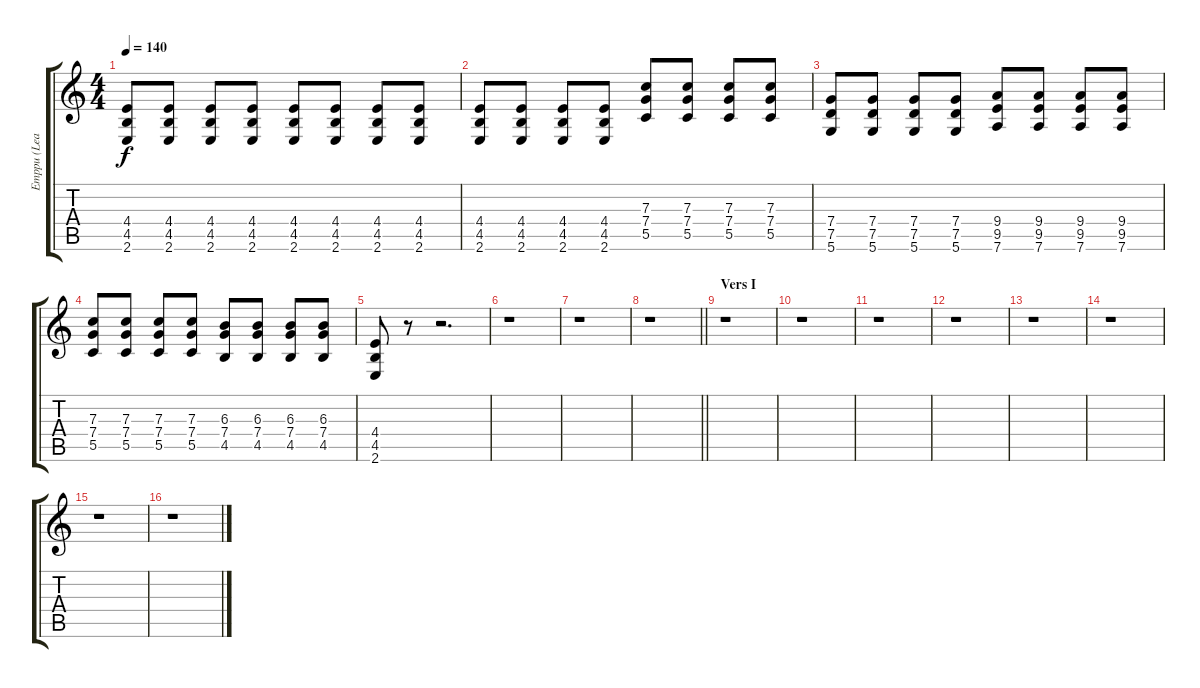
\track ("Emppu (Lead)" "Emppu (Lea") {instrument distortionguitar}
\staff {score tabs}
\tuning (D4 A3 F3 C3 G2 D2) {hide}
\ts (4 4)
\tempo 140
\clef g2
\ks aminor
(4.4 4.5 2.6).8{dy f} (4.4 4.5 2.6).8 (4.4 4.5 2.6).8 (4.4 4.5 2.6).8 (4.4 4.5 2.6).8 (4.4 4.5 2.6).8 (4.4 4.5 2.6).8 (4.4 4.5 2.6).8 |
(4.4 4.5 2.6).8 (4.4 4.5 2.6).8 (4.4 4.5 2.6).8 (4.4 4.5 2.6).8 (7.3 7.4 5.5).8 (7.3 7.4 5.5).8 (7.3 7.4 5.5).8 (7.3 7.4 5.5).8 |
(7.4 7.5 5.6).8 (7.4 7.5 5.6).8 (7.4 7.5 5.6).8 (7.4 7.5 5.6).8 (9.4 9.5 7.6).8 (9.4 9.5 7.6).8 (9.4 9.5 7.6).8 (9.4 9.5 7.6).8 |
(7.3 7.4 5.5).8 (7.3 7.4 5.5).8 (7.3 7.4 5.5).8 (7.3 7.4 5.5).8 (6.3 7.4 4.5).8 (6.3 7.4 4.5).8 (6.3 7.4 4.5).8 (6.3 7.4 4.5).8 |
(4.4 4.5 2.6).8 r.8 r.2{d} |
r.1 |
r.1 |
\barLineRight lightlight
r.1 |
\section ("" "Vers I")
r.1 |
r.1 |
r.1 |
r.1 |
r.1 |
r.1 |
r.1 |
r.1
